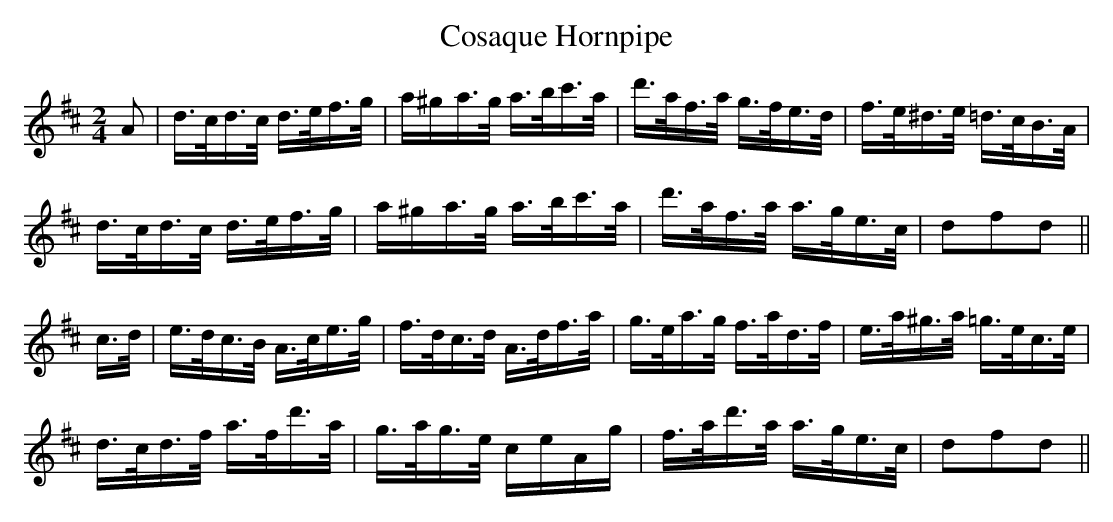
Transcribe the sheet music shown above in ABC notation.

X:1
T:Cosaque Hornpipe
M:2/4
L:1/8
K:D
A|d/>c/d/>c/ d/>e/f/>g/|a/^g/a/>g/ a/>b/c'/>a/|d'/>a/f/>/a/ g/>f/e/>d/|f/>e/^d/>e/ =d/>c/B/>A/|
d/>c/d/>c/ d/>e/f/>g/|a/^g/a/>g/ a/>b/c'/>a/|d'/>a/f/>/a/ a/>g/e/>c/|dfd||
c/>d/|e/>d/c/>B/ A/>c/e/>g/|f/>d/c/>d/ A/>d/f/>a/|g/>e/a/>g/ f/>a/d/>f/|e/>a/^g/>a/ =g/>e/c/>e/|
d/>c/d/>f/ a/>f/d'/>a/|g/>a/g/>e/ c/e/A/g/|f/>a/d'/>a/ a/>g/e/>c/|dfd||
